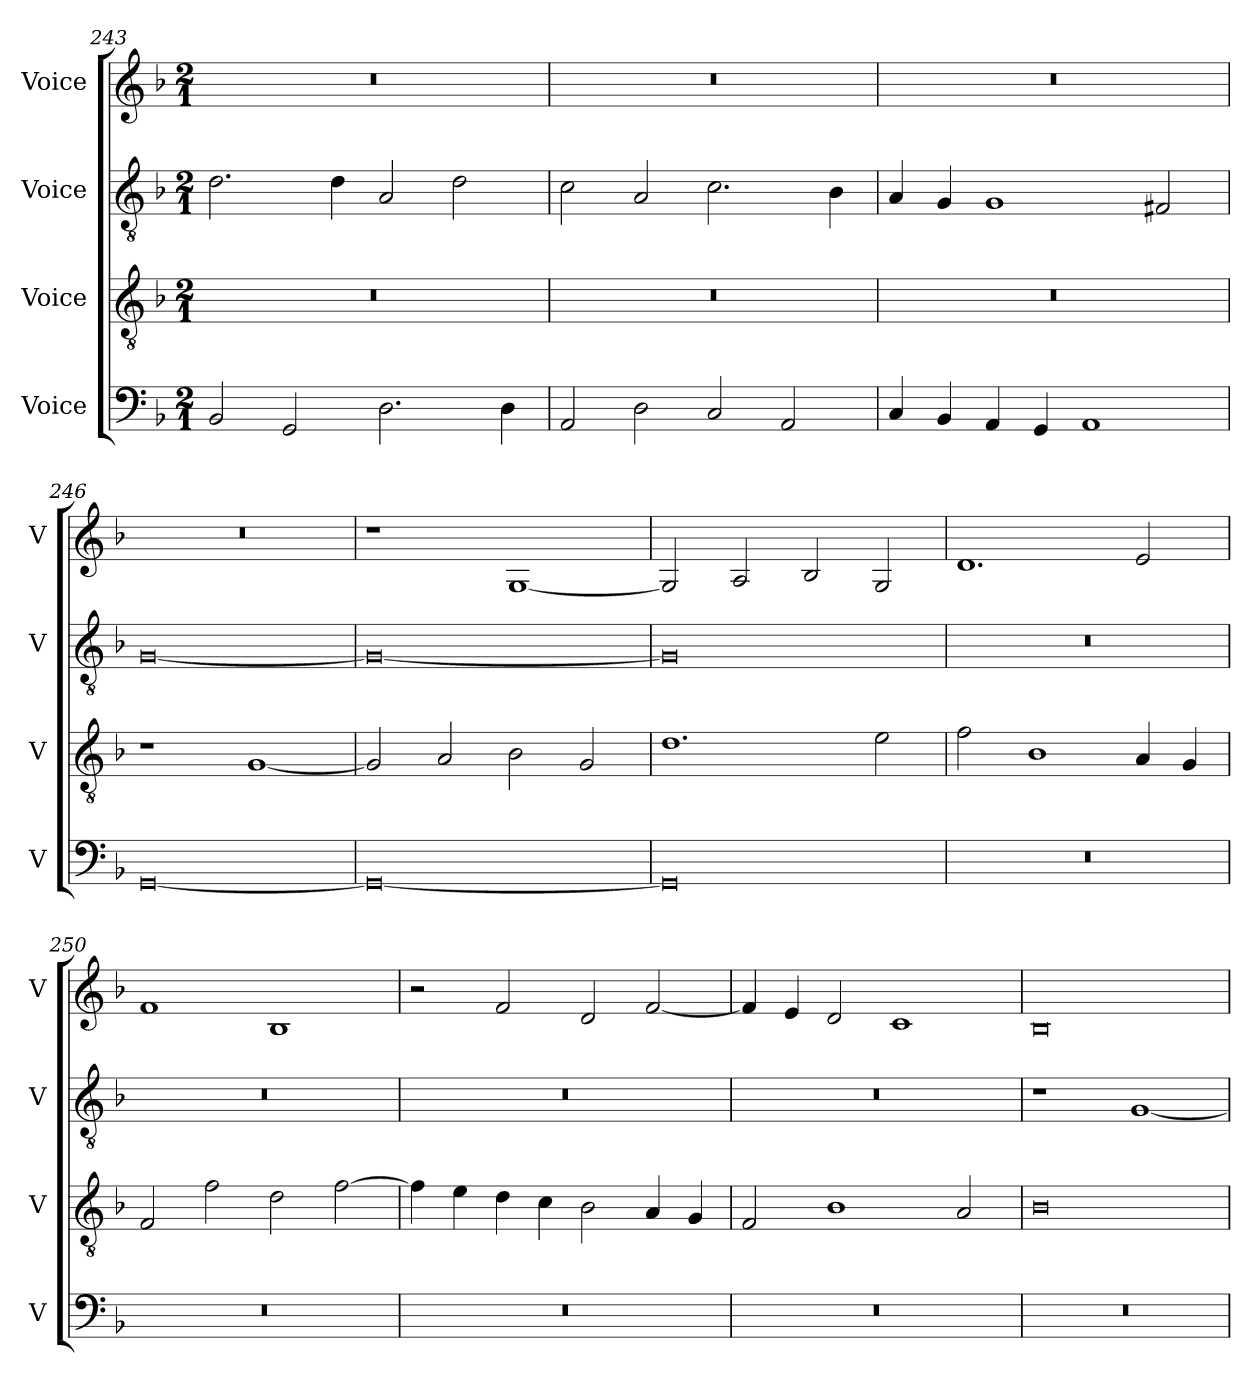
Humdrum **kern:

**kern	**kern	**kern	**kern
*part4	*part3	*part2	*part1
*staff4	*staff3	*staff2	*staff1
*I"Voice	*I"Voice	*I"Voice	*I"Voice
*I'V	*I'V	*I'V	*I'V
*clefF4	*clefGv2	*clefGv2	*clefG2
*k[b-]	*k[b-]	*k[b-]	*k[b-]
*M2/1	*M2/1	*M2/1	*M2/1
=243	=243	=243	=243
2BB-/	0r	2.d\	0r
2GG/	.	.	.
.	.	4d\	.
2.D\	.	2A/	.
.	.	2d\	.
4D\	.	.	.
=244	=244	=244	=244
2AA/	0r	2c\	0r
2D\	.	2A/	.
2C/	.	2.c\	.
2AA/	.	.	.
.	.	4B-\	.
!!LO:LB:g=z
=245	=245	=245	=245
4C/	0r	4A/	0r
4BB-/	.	4G/	.
4AA/	.	1G	.
4GG/	.	.	.
1AA	.	.	.
.	.	2F#X/	.
=246	=246	=246	=246
[0GG	1r	[0G	0r
.	[1G	.	.
=247	=247	=247	=247
0GG_	2G/]	0G_	1r
.	2A/	.	.
.	2B-\	.	[1G
.	2G/	.	.
=248	=248	=248	=248
0GG]	1.d	0G]	2G/]
.	.	.	2A/
.	.	.	2B-/
.	2e\	.	2G/
!!LO:PB:g=z
=249	=249	=249	=249
0r	2f\	0r	1.d
.	1B-	.	.
.	4A/	.	2e/
.	4G/	.	.
=250	=250	=250	=250
0r	2F/	0r	1f
.	2f\	.	.
.	2d\	.	1B-
.	[2f\	.	.
=251	=251	=251	=251
0r	4f\]	0r	2r
.	4e\	.	.
.	4d\	.	2f/
.	4c\	.	.
.	2B-\	.	2d/
.	4A/	.	[2f/
.	4G/	.	.
!!LO:LB:g=z
=252	=252	=252	=252
0r	2F/	0r	4f/]
.	.	.	4e/
.	1B-	.	2d/
.	.	.	1c
.	2A/	.	.
=253	=253	=253	=253
0r	0B-	1r	0B-
.	.	[1G	.
=	=	=	=
*-	*-	*-	*-
